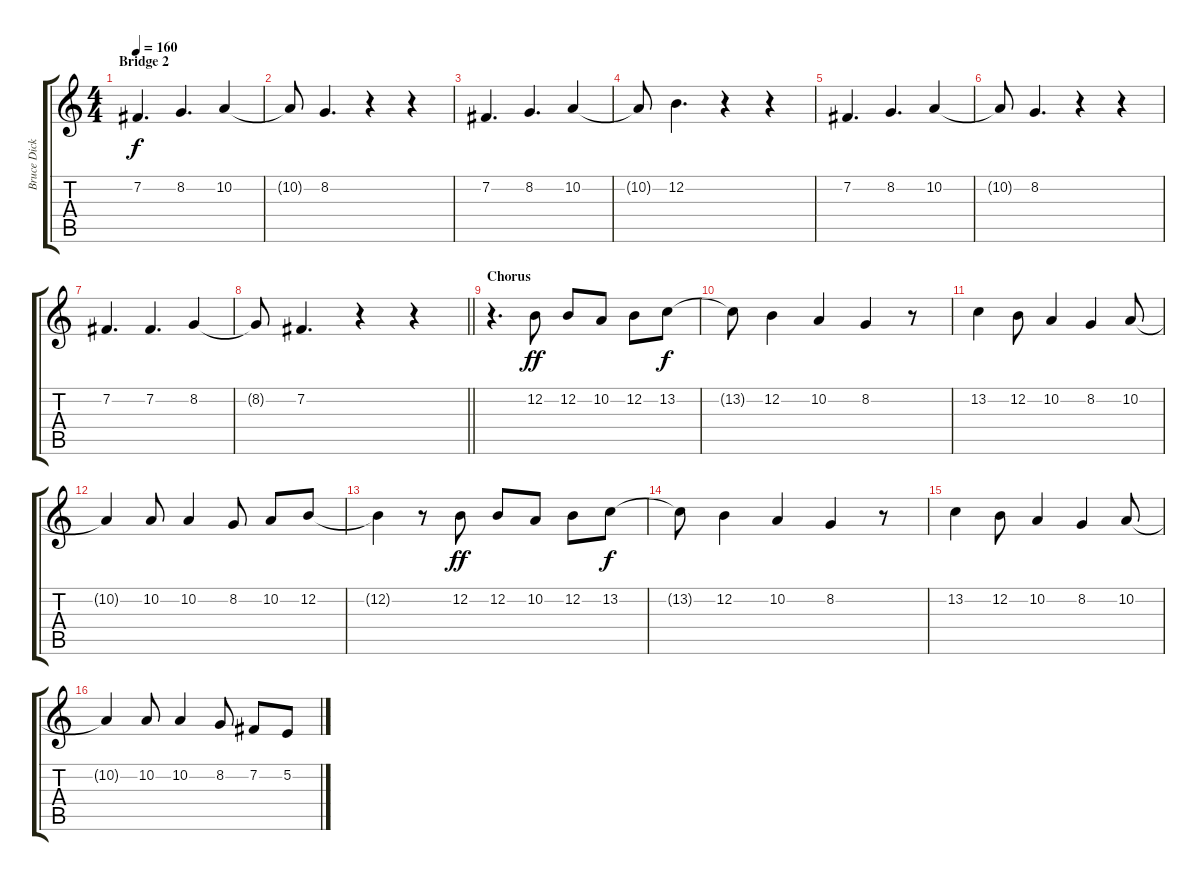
\track ("Bruce Dickinson" "Bruce Dick") {instrument violin}
\staff {score tabs}
\tuning (E4 B3 G3 D3 A2 E2) {hide}
\ts (4 4)
\section ("" "Bridge 2")
\tempo 160
\clef g2
\ks c
7.2.4{d dy f} 8.2.4{d} 10.2.4 |
10.2{t}.8 8.2.4{d} r.4 r.4 |
7.2.4{d} 8.2.4{d} 10.2.4 |
10.2{t}.8 12.2.4{d} r.4 r.4 |
7.2.4{d} 8.2.4{d} 10.2.4 |
10.2{t}.8 8.2.4{d} r.4 r.4 |
7.2.4{d} 7.2.4{d} 8.2.4 |
\barLineRight lightlight
8.2{t}.8 7.2.4{d} r.4 r.4 |
\section ("" "Chorus")
r.4{d} 12.2.8{dy ff} 12.2.8 10.2.8 12.2.8 13.2.8{dy f} |
13.2{t}.8 12.2.4 10.2.4 8.2.4 r.8 |
13.2.4 12.2.8 10.2.4 8.2.4 10.2.8 |
10.2{t}.4 10.2.8 10.2.4 8.2.8 10.2.8 12.2.8 |
12.2{t}.4 r.8 12.2.8{dy ff} 12.2.8 10.2.8 12.2.8 13.2.8{dy f} |
13.2{t}.8 12.2.4 10.2.4 8.2.4 r.8 |
13.2.4 12.2.8 10.2.4 8.2.4 10.2.8 |
10.2{t}.4 10.2.8 10.2.4 8.2.8 7.2.8 5.2.8
